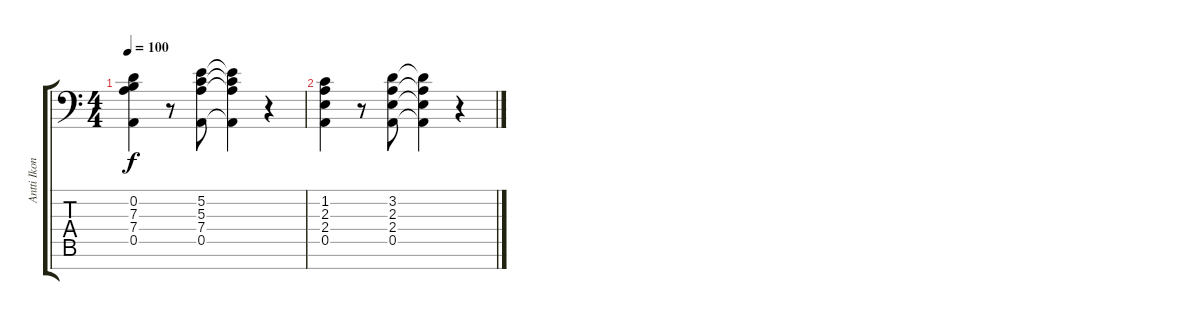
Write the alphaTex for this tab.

\track ("Antti Ikonen" "Antti Ikon") {instrument stringensemble1}
\staff {score tabs}
\tuning (E4 B3 G3 D3 A2 E2 A1) {hide}
\ts (4 4)
\tempo 100
\clef f4
\ks c
(0.2 7.3 7.4 0.5).4{dy f} r.8 (5.2 5.3 7.4 0.5).8 (5.2{t} 5.3{t} 7.4{t} 0.5{t}).4 r.4 |
(1.2 2.3 2.4 0.5).4 r.8 (3.2 2.3 2.4 0.5).8 (3.2{t} 2.3{t} 2.4{t} 0.5{t}).4 r.4
